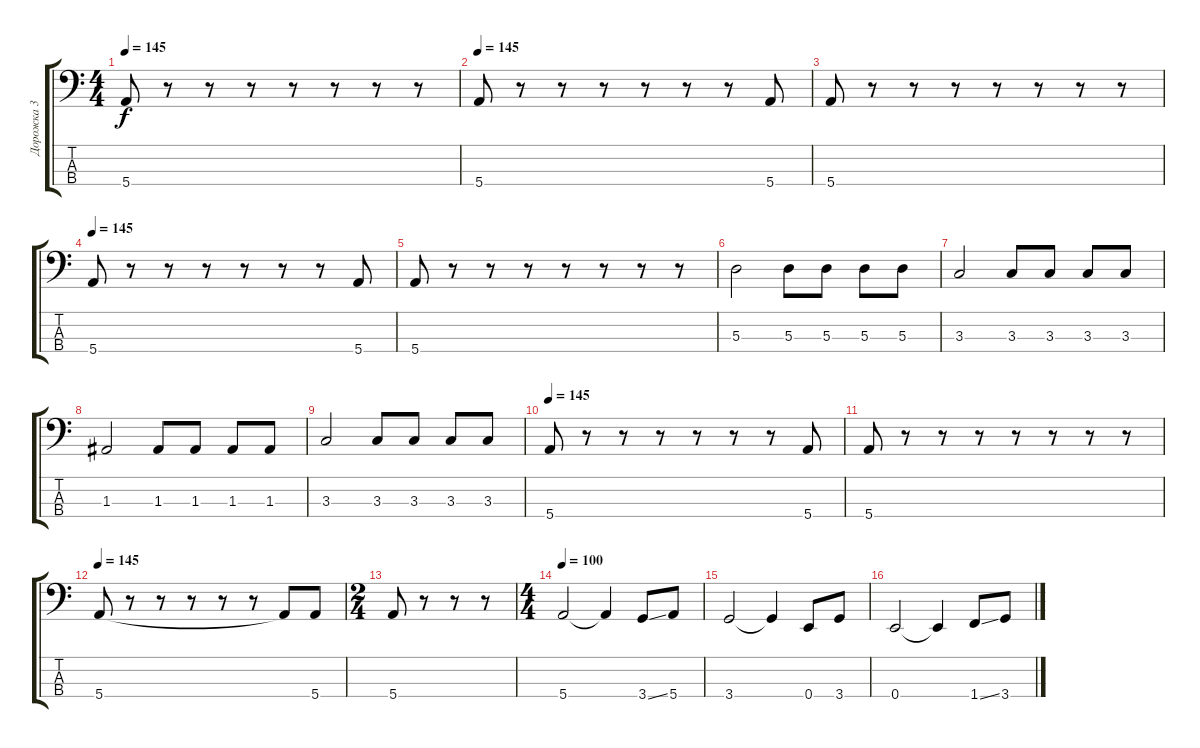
\track ("Дорожка 3" "Дорожка 3") {instrument electricbassfinger}
\staff {score tabs}
\tuning (G2 D2 A1 E1) {hide}
\ts (4 4)
\tempo 145
\clef f4
\ks c
5.4.8{dy f} r.8 r.8 r.8 r.8 r.8 r.8 r.8 |
\tempo 145
5.4.8 r.8 r.8 r.8 r.8 r.8 r.8 5.4.8 |
5.4.8 r.8 r.8 r.8 r.8 r.8 r.8 r.8 |
\tempo 145
5.4.8 r.8 r.8 r.8 r.8 r.8 r.8 5.4.8 |
5.4.8 r.8 r.8 r.8 r.8 r.8 r.8 r.8 |
5.3.2 5.3.8 5.3.8 5.3.8 5.3.8 |
3.3.2 3.3.8 3.3.8 3.3.8 3.3.8 |
1.3.2 1.3.8 1.3.8 1.3.8 1.3.8 |
3.3.2 3.3.8 3.3.8 3.3.8 3.3.8 |
\tempo 145
5.4.8 r.8 r.8 r.8 r.8 r.8 r.8 5.4.8 |
5.4.8 r.8 r.8 r.8 r.8 r.8 r.8 r.8 |
\tempo 145
5.4.8 r.8 r.8 r.8 r.8 r.8 5.4{t}.8 5.4.8 |
\ts (2 4)
5.4.8 r.8 r.8 r.8 |
\ts (4 4)
\tempo 100
5.4.2 5.4{t}.4 3.4{ss}.8 5.4.8 |
3.4.2 3.4{t}.4 0.4.8 3.4.8 |
0.4.2 0.4{t}.4 1.4{ss}.8 3.4.8
